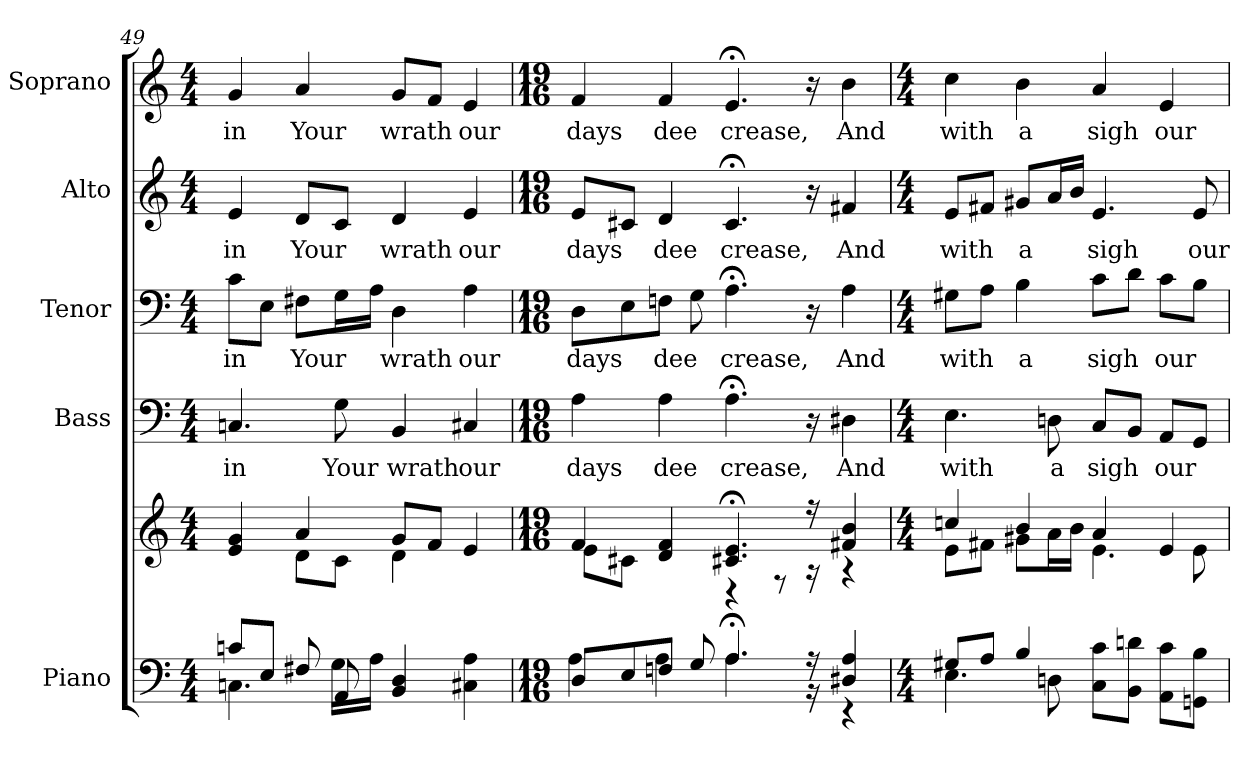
**kern	**kern	**kern	**text	**kern	**text	**kern	**text	**kern	**text
*part5	*part5	*part4	*part4	*part3	*part3	*part2	*part2	*part1	*part1
*staff6	*staff5	*staff4	*staff4	*staff3	*staff3	*staff2	*staff2	*staff1	*staff1
*I"Piano	*	*I"Bass	*	*I"Tenor	*	*I"Alto	*	*I"Soprano	*
*I'Pno.	*	*I'B.	*	*I'T.	*	*I'A.	*	*I'S.	*
!!LO:PB:g=z
*clefF4	*clefG2	*clefF4	*	*clefF4	*	*clefG2	*	*clefG2	*
*k[]	*k[]	*k[]	*	*k[]	*	*k[]	*	*k[]	*
*C:	*C:	*C:	*	*C:	*	*C:	*	*C:	*
*M4/4	*M4/4	*M4/4	*	*M4/4	*	*M4/4	*	*M4/4	*
=49	=49	=49	=49	=49	=49	=49	=49	=49	=49
*^	*^	*	*	*	*	*	*	*	*
!	!	!	!	!	!LO:LY:b:color=#000000	!	!	!	!	!	!
!	!	!	!	!	!	!	!LO:LY:b:color=#000000	!	!	!	!
!	!	!	!	!	!	!	!	!	!LO:LY:b:color=#000000	!	!
!	!	!	!	!	!	!	!	!	!	!	!LO:LY:b:color=#000000
8cni/L	4.Cni\	4ei/ 4gi	4ryy	4.Cni/	in	8ci\L	in	4ei/	in	4gi/	in
8Ei/J	.	.	.	.	.	8Ei\J	.	.	.	.	.
!	!	!	!	!	!	!	!LO:LY:b:color=#000000	!	!	!	!
!	!	!	!	!	!	!	!	!	!LO:LY:b:color=#000000	!	!
!	!	!	!	!	!	!	!	!	!	!	!LO:LY:b:color=#000000
8F#Xi/	.	4ai/	8di\L	.	.	8F#Xi\L	Your	8di/L	Your	4ai/	Your
!	!	!	!	!	!LO:LY:b:color=#000000	!	!	!	!	!	!
8AAi/	16Gi\LL	.	8ci\J	8Gi\	Your	16Gi\L	.	8ci/J	.	.	.
.	16Ai\JJ	.	.	.	.	16Ai\JJ	.	.	.	.	.
!	!	!	!	!	!LO:LY:b:color=#000000	!	!	!	!	!	!
!	!	!	!	!	!	!	!LO:LY:b:color=#000000	!	!	!	!
!	!	!	!	!	!	!	!	!	!LO:LY:b:color=#000000	!	!
!	!	!	!	!	!	!	!	!	!	!	!LO:LY:b:color=#000000
4BBi/ 4Di	2ryy	8gi/L	4di\	4BBi/	wrath	4Di\	wrath	4di/	wrath	8gi/L	wrath
.	.	8fi/J	.	.	.	.	.	.	.	8fi/J	.
!	!	!	!	!	!LO:LY:b:color=#000000	!	!	!	!	!	!
!	!	!	!	!	!	!	!LO:LY:b:color=#000000	!	!	!	!
!	!	!	!	!	!	!	!	!	!LO:LY:b:color=#000000	!	!
!	!	!	!	!	!	!	!	!	!	!	!LO:LY:b:color=#000000
4C#Xi\ 4Ai	.	4ei/	4ryy	4C#Xi/	our	4Ai\	our	4ei/	our	4ei/	our
=50	=50	=50	=50	=50	=50	=50	=50	=50	=50	=50	=50
*M19/16	*	*M19/16	*	*M19/16	*	*M19/16	*	*M19/16	*	*M19/16	*
!	!	!	!	!	!LO:LY:b:color=#000000	!	!	!	!	!	!
!	!	!	!	!	!	!	!LO:LY:b:color=#000000	!	!	!	!
!	!	!	!	!	!	!	!	!	!LO:LY:b:color=#000000	!	!
!	!	!	!	!	!	!	!	!	!	!	!LO:LY:b:color=#000000
8Di/L	4Ai\	4fi/	8ei\L	4Ai\	days	8Di\L	days	8ei/L	days	4fi/	days
8Ei/	.	.	8c#Xi\J	.	.	8Ei\	.	8c#Xi/J	.	.	.
!	!	!	!	!	!LO:LY:b:color=#000000	!	!	!	!	!	!
!	!	!	!	!	!	!	!LO:LY:b:color=#000000	!	!	!	!
!	!	!	!	!	!	!	!	!	!LO:LY:b:color=#000000	!	!
!	!	!	!	!	!	!	!	!	!	!	!LO:LY:b:color=#000000
8Fni/J	4Ai\	4di/ 4fi	4ryy	4Ai\	dee	8Fni\J	dee	4di/	dee	4fi/	dee
8Gi/	.	.	.	.	.	8Gi\	.	.	.	.	.
!	!	!	!	!	!LO:LY:b:color=#000000	!	!	!	!	!	!
!	!	!	!	!	!	!	!LO:LY:b:color=#000000	!	!	!	!
!	!	!	!	!	!	!	!	!	!LO:LY:b:color=#000000	!	!
!	!	!	!	!	!	!	!	!	!	!	!LO:LY:b:color=#000000
4.A;i/	4.Ai\	4.c#Xi/; 4.ei;	4r	4.A;i\	crease,	4.A;i\	crease,	4.c#;i/	crease,	4.e;i/	crease,
.	.	.	8r	.	.	.	.	.	.	.	.
16r	16r	16r	16r	16r	.	16r	.	16r	.	16r	.
!	!	!	!	!	!LO:LY:b:color=#000000	!	!	!	!	!	!
!	!	!	!	!	!	!	!LO:LY:b:color=#000000	!	!	!	!
!	!	!	!	!	!	!	!	!	!LO:LY:b:color=#000000	!	!
!	!	!	!	!	!	!	!	!	!	!	!LO:LY:b:color=#000000
4D#Xi/ 4Ai	4r	4f#Xi/ 4bi	4r	4D#Xi\	And	4Ai\	And	4f#Xi/	And	4bi\	And
=51	=51	=51	=51	=51	=51	=51	=51	=51	=51	=51	=51
*M4/4	*	*M4/4	*	*M4/4	*	*M4/4	*	*M4/4	*	*M4/4	*
!	!	!	!	!	!LO:LY:b:color=#000000	!	!	!	!	!	!
!	!	!	!	!	!	!	!LO:LY:b:color=#000000	!	!	!	!
!	!	!	!	!	!	!	!	!	!LO:LY:b:color=#000000	!	!
!	!	!	!	!	!	!	!	!	!	!	!LO:LY:b:color=#000000
8G#Xi/L	4.Ei\	4ccni/	8ei\L	4.Ei\	with	8G#Xi\L	with	8ei/L	with	4cci\	with
8Ai/J	.	.	8f#Xi\J	.	.	8Ai\J	.	8f#Xi/J	.	.	.
!	!	!	!	!	!	!	!LO:LY:b:color=#000000	!	!	!	!
!	!	!	!	!	!	!	!	!	!LO:LY:b:color=#000000	!	!
!	!	!	!	!	!	!	!	!	!	!	!LO:LY:b:color=#000000
4Bi/	.	4bi/	8g#Xi\L	.	.	4Bi\	a	8g#Xi/L	a	4bi\	a
!	!	!	!	!	!LO:LY:b:color=#000000	!	!	!	!	!	!
.	8Dni\	.	16ai\L	8Dni\	a	.	.	16ai/L	.	.	.
.	.	.	16bi\JJ	.	.	.	.	16bi/JJ	.	.	.
!	!	!	!	!	!LO:LY:b:color=#000000	!	!	!	!	!	!
!	!	!	!	!	!	!	!LO:LY:b:color=#000000	!	!	!	!
!	!	!	!	!	!	!	!	!	!LO:LY:b:color=#000000	!	!
!	!	!	!	!	!	!	!	!	!	!	!LO:LY:b:color=#000000
8Ci\ 8ciL	2ryy	4ai/	4.ei\	8Ci/L	sigh	8ci\L	sigh	4.ei/	sigh	4ai/	sigh
8BBi\ 8dniJ	.	.	.	8BBi/J	.	8di\J	.	.	.	.	.
!	!	!	!	!	!LO:LY:b:color=#000000	!	!	!	!	!	!
!	!	!	!	!	!	!	!LO:LY:b:color=#000000	!	!	!	!
!	!	!	!	!	!	!	!	!	!	!	!LO:LY:b:color=#000000
8AAi\ 8ciL	.	4ei/	.	8AAi/L	our	8ci\L	our	.	.	4ei/	our
!	!	!	!	!	!	!	!	!	!LO:LY:b:color=#000000	!	!
8GGni\ 8BiJ	.	.	8ei\	8GGi/J	.	8Bi\J	.	8ei/	our	.	.
*v	*v	*	*	*	*	*	*	*	*	*	*
*	*v	*v	*	*	*	*	*	*	*	*
=	=	=	=	=	=	=	=	=	=
*-	*-	*-	*-	*-	*-	*-	*-	*-	*-
